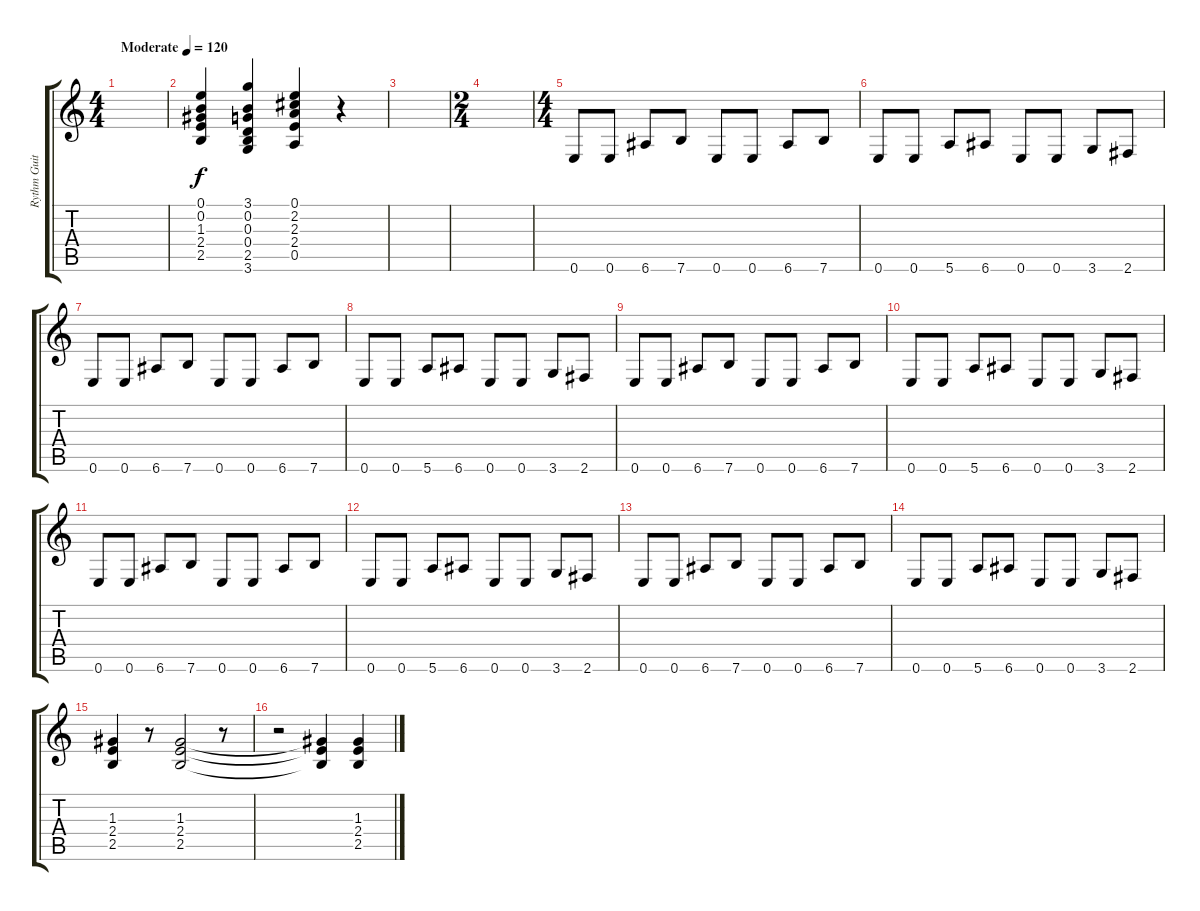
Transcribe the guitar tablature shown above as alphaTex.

\track ("Rythm Guitar" "Rythm Guit") {instrument distortionguitar}
\staff {score tabs}
\tuning (E4 B3 G3 D3 A2 E2) {hide}
\ts (4 4)
\tempo (120 "Moderate")
\clef g2
\ks c
|
(0.1 0.2 1.3 2.4 2.5).4 (3.1 0.2 0.3 0.4 2.5 3.6).4 (0.1 2.2 2.3 2.4 0.5).4 r.4 |
|
\ts (2 4)
|
\ts (4 4)
0.6.8 0.6.8 6.6.8 7.6.8 0.6.8 0.6.8 6.6.8 7.6.8 |
0.6.8 0.6.8 5.6.8 6.6.8 0.6.8 0.6.8 3.6.8 2.6.8 |
0.6.8 0.6.8 6.6.8 7.6.8 0.6.8 0.6.8 6.6.8 7.6.8 |
0.6.8 0.6.8 5.6.8 6.6.8 0.6.8 0.6.8 3.6.8 2.6.8 |
0.6.8 0.6.8 6.6.8 7.6.8 0.6.8 0.6.8 6.6.8 7.6.8 |
0.6.8 0.6.8 5.6.8 6.6.8 0.6.8 0.6.8 3.6.8 2.6.8 |
0.6.8 0.6.8 6.6.8 7.6.8 0.6.8 0.6.8 6.6.8 7.6.8 |
0.6.8 0.6.8 5.6.8 6.6.8 0.6.8 0.6.8 3.6.8 2.6.8 |
0.6.8 0.6.8 6.6.8 7.6.8 0.6.8 0.6.8 6.6.8 7.6.8 |
0.6.8 0.6.8 5.6.8 6.6.8 0.6.8 0.6.8 3.6.8 2.6.8 |
(1.3 2.4 2.5).4 r.8 (1.3 2.4 2.5).2 r.8 |
r.2 (1.3{t} 2.4{t} 2.5{t}).4 (1.3 2.4 2.5).4
